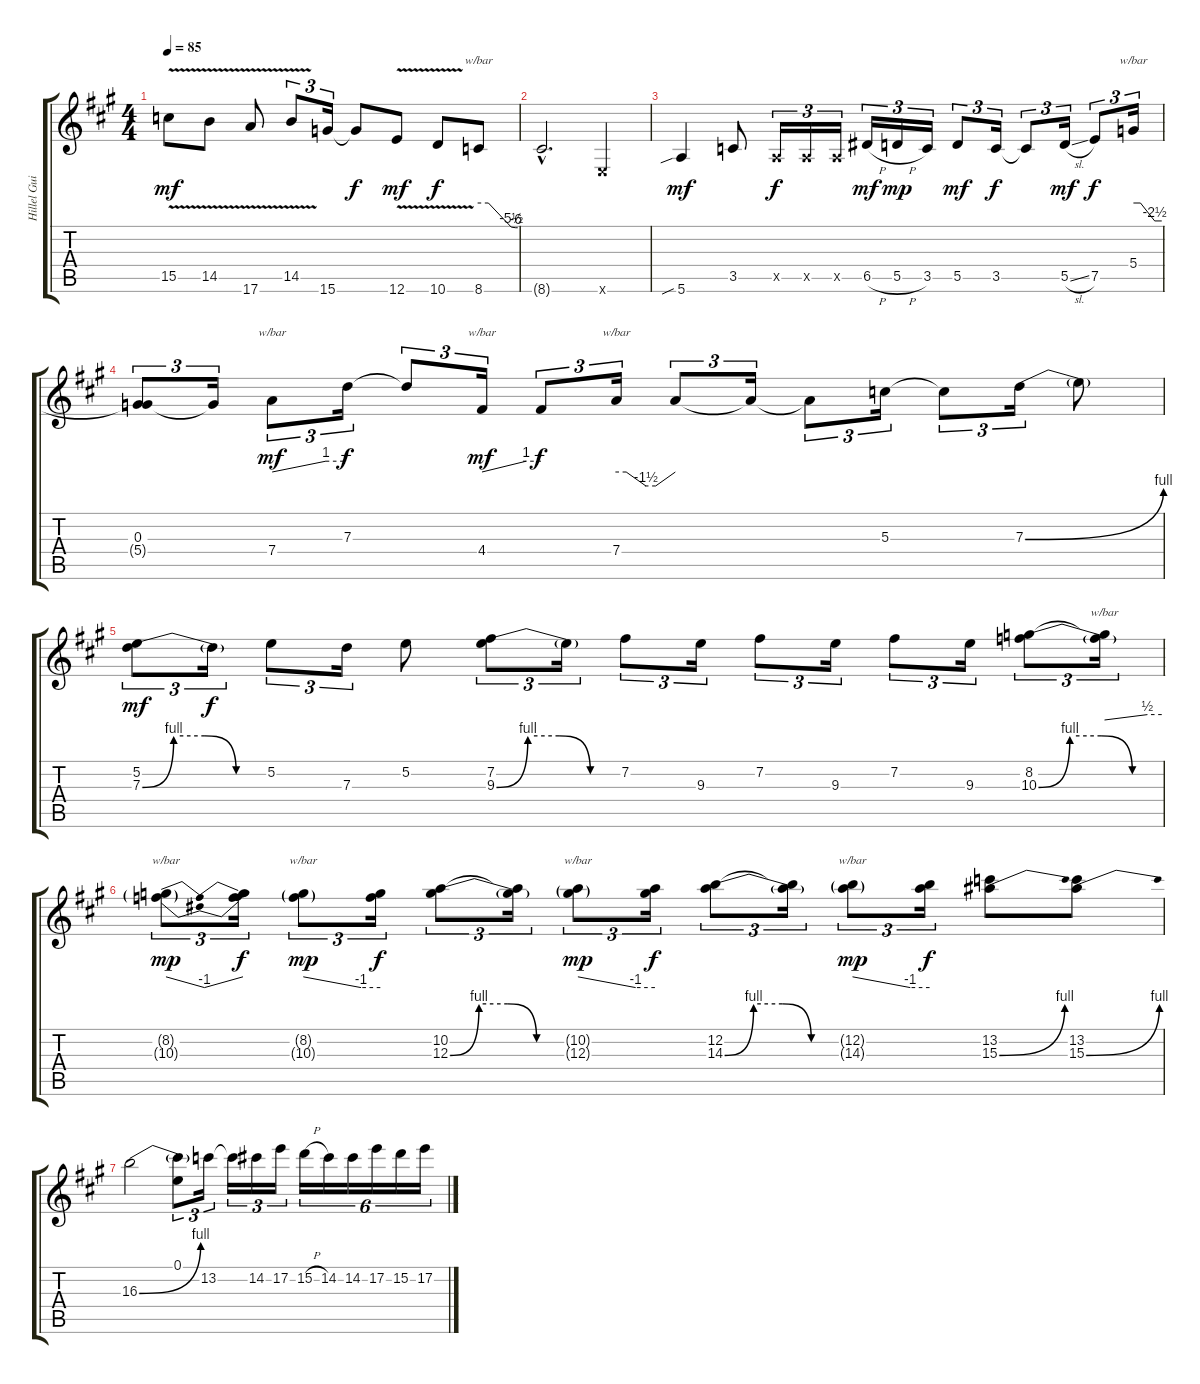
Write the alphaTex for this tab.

\track ("Hillel Guitar II (Dist)" "Hillel Gui") {instrument overdrivenguitar}
\staff {score tabs}
\tuning (E4 B3 G3 D3 A2 E2) {hide}
\ts (4 4)
\tempo 85
\clef g2
\ks a
15.5{v}.8{dy mf} 14.5{v}.8 17.6{v}.8 14.5{v}.8{tu (3 2)} 15.6.16{tu (3 2)} 15.6{t}.8{dy f} 12.6{v}.8{dy mf} 10.6{v}.8{dy f} 8.6.8{tbe (custom default 0 0 15 0 50 -22 57 -24 60 -24)} |
8.6{hac t}.2{d} 0.6{x}.4 |
5.6{sib}.4{dy mf} 3.5.8 0.5{x}.16{tu (3 2) dy f} 0.5{x}.16{tu (3 2)} 0.5{x}.16{tu (3 2)} 6.5{h}.16{tu (3 2) dy mf} 5.5{h}.16{tu (3 2) dy mp} 3.5.16{tu (3 2)} 5.5.8{tu (3 2) dy mf} 3.5.16{tu (3 2) dy f} 3.5{t}.8{tu (3 2)} 5.5{sl}.16{tu (3 2) dy mf} 7.5.8{tu (3 2) dy f} 5.4.16{tu (3 2) tbe (custom default 0 0 15 0 45 -10 60 -10)} |
(0.3 5.4{t}).8{tu (3 2)} 5.4{t}.16{tu (3 2)} 7.4.8{tu (3 2) tbe (custom default 0 0 45 4 60 4) dy mf} 7.3.16{tu (3 2) dy f} 7.3{t}.8{tu (3 2)} 4.4.16{tu (3 2) tbe (custom default 0 0 45 4 60 4) dy mf} 4.4{t}.8{tu (3 2) dy f} 7.4.16{tu (3 2) tbe (custom default 0 0 10 0 30 -6 40 -6 60 0)} 7.4{t}.8{tu (3 2)} 7.4{t}.16{tu (3 2)} 7.4{t}.8{tu (3 2)} 5.3.16{tu (3 2)} 5.3{t}.8{tu (3 2)} 7.3{be (bend 0 0 60 4)}.16{tu (3 2)} 7.3{t}.8 |
(5.2 7.3{be (custom 0 0 15 4 30 4 45 0 60 0)}).8{tu (3 2) dy mf} 7.3{t}.16{tu (3 2) dy f} 5.2.8{tu (3 2)} 7.3.16{tu (3 2)} 5.2.8 (7.2 9.3{be (custom 0 0 15 4 30 4 45 0 60 0)}).8{tu (3 2)} 9.3{t}.16{tu (3 2)} 7.2.8{tu (3 2)} 9.3.16{tu (3 2)} 7.2.8{tu (3 2)} 9.3.16{tu (3 2)} 7.2.8{tu (3 2)} 9.3.16{tu (3 2)} (8.2 10.3{be (custom 0 0 15 4 30 4 45 0 60 0)}).8{tu (3 2)} (8.2{t} 10.3{t}).16{tu (3 2) tbe (custom default 0 0 45 2 60 2)} |
(8.2{g} 10.3{g}).8{tu (3 2) tbe (dip default 0 0 30 -4 60 0) dy mp} (8.2{t} 10.3{t}).16{tu (3 2) dy f} (8.2{g} 10.3{g}).8{tu (3 2) tbe (custom default 0 0 45 -4 60 -4) dy mp} (8.2{t} 10.3{t}).16{tu (3 2) dy f} (10.2 12.3{be (custom 0 0 15 4 30 4 45 0 60 0)}).8{tu (3 2)} (10.2{t} 12.3{t}).16{tu (3 2)} (10.2{g} 12.3{g}).8{tu (3 2) tbe (custom default 0 0 45 -4 60 -4) dy mp} (10.2{t} 12.3{t}).16{tu (3 2) dy f} (12.2 14.3{be (custom 0 0 15 4 30 4 45 0 60 0)}).8{tu (3 2)} (12.2{t} 14.3{t}).16{tu (3 2)} (12.2{g} 14.3{g}).8{tu (3 2) tbe (custom default 0 0 45 -4 60 -4) dy mp} (12.2{t} 14.3{t}).16{tu (3 2) dy f} (13.2 15.3{be (bend 0 0 60 4)}).8 (13.2 15.3{be (bend 0 0 60 4)}).8 |
16.3{be (bend 0 0 60 4)}.2 (0.1 16.3{t}).8{tu (3 2)} 13.2.16{tu (3 2)} 13.2{t}.16{tu (3 2)} 14.2.16{tu (3 2)} 17.2.16{tu (3 2)} 15.2{h}.16{tu (6 4)} 14.2.16{tu (6 4)} 14.2.16{tu (6 4)} 17.2.16{tu (6 4)} 15.2.16{tu (6 4)} 17.2.16{tu (6 4)}
